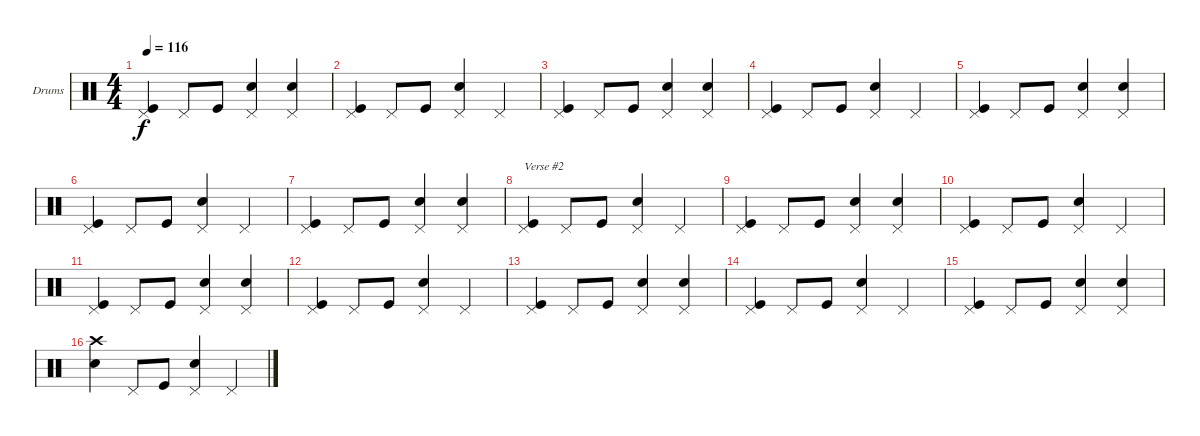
\bracketExtendMode groupsimilarinstruments
\firstSystemTrackNameOrientation horizontal
\otherSystemsTrackNameOrientation horizontal
\track ("Drumkit" "Drums") {instrument percussion}
\staff {score}
\articulation defaults
\ts (4 4)
\tempo 116
\clef neutral
\ks c
("Pedal Hi-Hat (hit)" "Kick (hit)").4{dy f} "Pedal Hi-Hat (hit)".8 "Kick (hit)".8 ("Pedal Hi-Hat (hit)" "Snare (hit) 2").4 ("Pedal Hi-Hat (hit)" "Snare (hit) 2").4 |
("Pedal Hi-Hat (hit)" "Kick (hit)").4 "Pedal Hi-Hat (hit)".8 "Kick (hit)".8 ("Pedal Hi-Hat (hit)" "Snare (hit) 2").4 "Pedal Hi-Hat (hit)".4 |
("Pedal Hi-Hat (hit)" "Kick (hit)").4 "Pedal Hi-Hat (hit)".8 "Kick (hit)".8 ("Pedal Hi-Hat (hit)" "Snare (hit) 2").4 ("Pedal Hi-Hat (hit)" "Snare (hit) 2").4 |
("Pedal Hi-Hat (hit)" "Kick (hit)").4 "Pedal Hi-Hat (hit)".8 "Kick (hit)".8 ("Pedal Hi-Hat (hit)" "Snare (hit) 2").4 "Pedal Hi-Hat (hit)".4 |
("Pedal Hi-Hat (hit)" "Kick (hit)").4 "Pedal Hi-Hat (hit)".8 "Kick (hit)".8 ("Pedal Hi-Hat (hit)" "Snare (hit) 2").4 ("Pedal Hi-Hat (hit)" "Snare (hit) 2").4 |
("Pedal Hi-Hat (hit)" "Kick (hit)").4 "Pedal Hi-Hat (hit)".8 "Kick (hit)".8 ("Pedal Hi-Hat (hit)" "Snare (hit) 2").4 "Pedal Hi-Hat (hit)".4 |
("Pedal Hi-Hat (hit)" "Kick (hit)").4 "Pedal Hi-Hat (hit)".8 "Kick (hit)".8 ("Pedal Hi-Hat (hit)" "Snare (hit) 2").4 ("Pedal Hi-Hat (hit)" "Snare (hit) 2").4 |
("Pedal Hi-Hat (hit)" "Kick (hit)").4{txt "Verse #2"} "Pedal Hi-Hat (hit)".8 "Kick (hit)".8 ("Pedal Hi-Hat (hit)" "Snare (hit) 2").4 "Pedal Hi-Hat (hit)".4 |
("Pedal Hi-Hat (hit)" "Kick (hit)").4 "Pedal Hi-Hat (hit)".8 "Kick (hit)".8 ("Pedal Hi-Hat (hit)" "Snare (hit) 2").4 ("Pedal Hi-Hat (hit)" "Snare (hit) 2").4 |
("Pedal Hi-Hat (hit)" "Kick (hit)").4 "Pedal Hi-Hat (hit)".8 "Kick (hit)".8 ("Pedal Hi-Hat (hit)" "Snare (hit) 2").4 "Pedal Hi-Hat (hit)".4 |
("Pedal Hi-Hat (hit)" "Kick (hit)").4 "Pedal Hi-Hat (hit)".8 "Kick (hit)".8 ("Pedal Hi-Hat (hit)" "Snare (hit) 2").4 ("Pedal Hi-Hat (hit)" "Snare (hit) 2").4 |
("Pedal Hi-Hat (hit)" "Kick (hit)").4 "Pedal Hi-Hat (hit)".8 "Kick (hit)".8 ("Pedal Hi-Hat (hit)" "Snare (hit) 2").4 "Pedal Hi-Hat (hit)".4 |
("Pedal Hi-Hat (hit)" "Kick (hit)").4 "Pedal Hi-Hat (hit)".8 "Kick (hit)".8 ("Pedal Hi-Hat (hit)" "Snare (hit) 2").4 ("Pedal Hi-Hat (hit)" "Snare (hit) 2").4 |
("Pedal Hi-Hat (hit)" "Kick (hit)").4 "Pedal Hi-Hat (hit)".8 "Kick (hit)".8 ("Pedal Hi-Hat (hit)" "Snare (hit) 2").4 "Pedal Hi-Hat (hit)".4 |
("Pedal Hi-Hat (hit)" "Kick (hit)").4 "Pedal Hi-Hat (hit)".8 "Kick (hit)".8 ("Pedal Hi-Hat (hit)" "Snare (hit) 2").4 ("Pedal Hi-Hat (hit)" "Snare (hit) 2").4 |
("Crash high (hit)" "Snare (hit) 2").4 "Pedal Hi-Hat (hit)".8 "Kick (hit)".8 ("Pedal Hi-Hat (hit)" "Snare (hit) 2").4 "Pedal Hi-Hat (hit)".4
